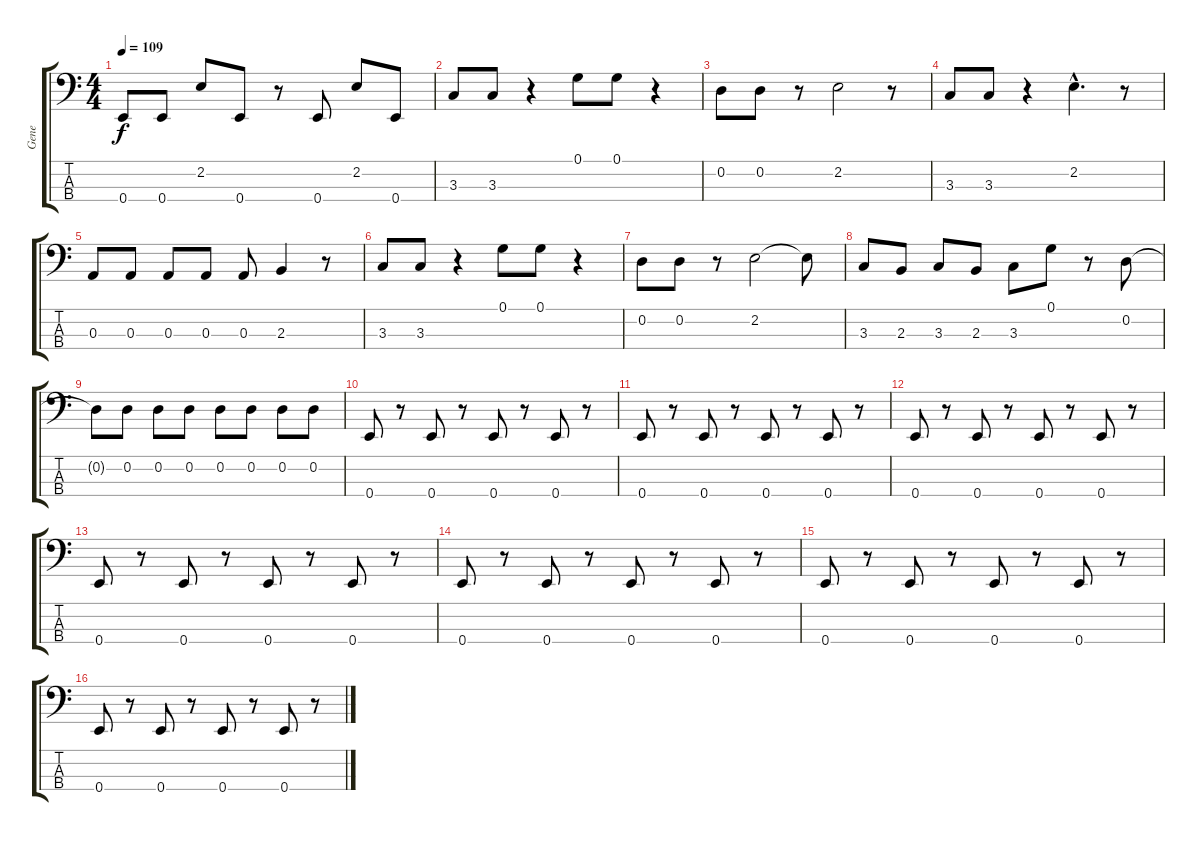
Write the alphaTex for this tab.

\track ("Gene" "Gene") {instrument electricbassfinger}
\staff {score tabs}
\tuning (G2 D2 A1 E1) {hide}
\ts (4 4)
\tempo 109
\clef f4
\ks c
0.4.8{dy f} 0.4.8 2.2.8 0.4.8 r.8 0.4.8 2.2.8 0.4.8 |
3.3.8 3.3.8 r.4 0.1.8 0.1.8 r.4 |
0.2.8 0.2.8 r.8 2.2.2 r.8 |
3.3.8 3.3.8 r.4 2.2{hac}.4{d} r.8 |
0.3.8 0.3.8 0.3.8 0.3.8 0.3.8 2.3.4 r.8 |
3.3.8 3.3.8 r.4 0.1.8 0.1.8 r.4 |
0.2.8 0.2.8 r.8 2.2.2 2.2{t}.8 |
3.3.8 2.3.8 3.3.8 2.3.8 3.3.8 0.1.8 r.8 0.2.8 |
0.2{t}.8 0.2.8 0.2.8 0.2.8 0.2.8 0.2.8 0.2.8 0.2.8 |
0.4.8 r.8 0.4.8 r.8 0.4.8 r.8 0.4.8 r.8 |
0.4.8 r.8 0.4.8 r.8 0.4.8 r.8 0.4.8 r.8 |
0.4.8 r.8 0.4.8 r.8 0.4.8 r.8 0.4.8 r.8 |
0.4.8 r.8 0.4.8 r.8 0.4.8 r.8 0.4.8 r.8 |
0.4.8 r.8 0.4.8 r.8 0.4.8 r.8 0.4.8 r.8 |
0.4.8 r.8 0.4.8 r.8 0.4.8 r.8 0.4.8 r.8 |
0.4.8 r.8 0.4.8 r.8 0.4.8 r.8 0.4.8 r.8
